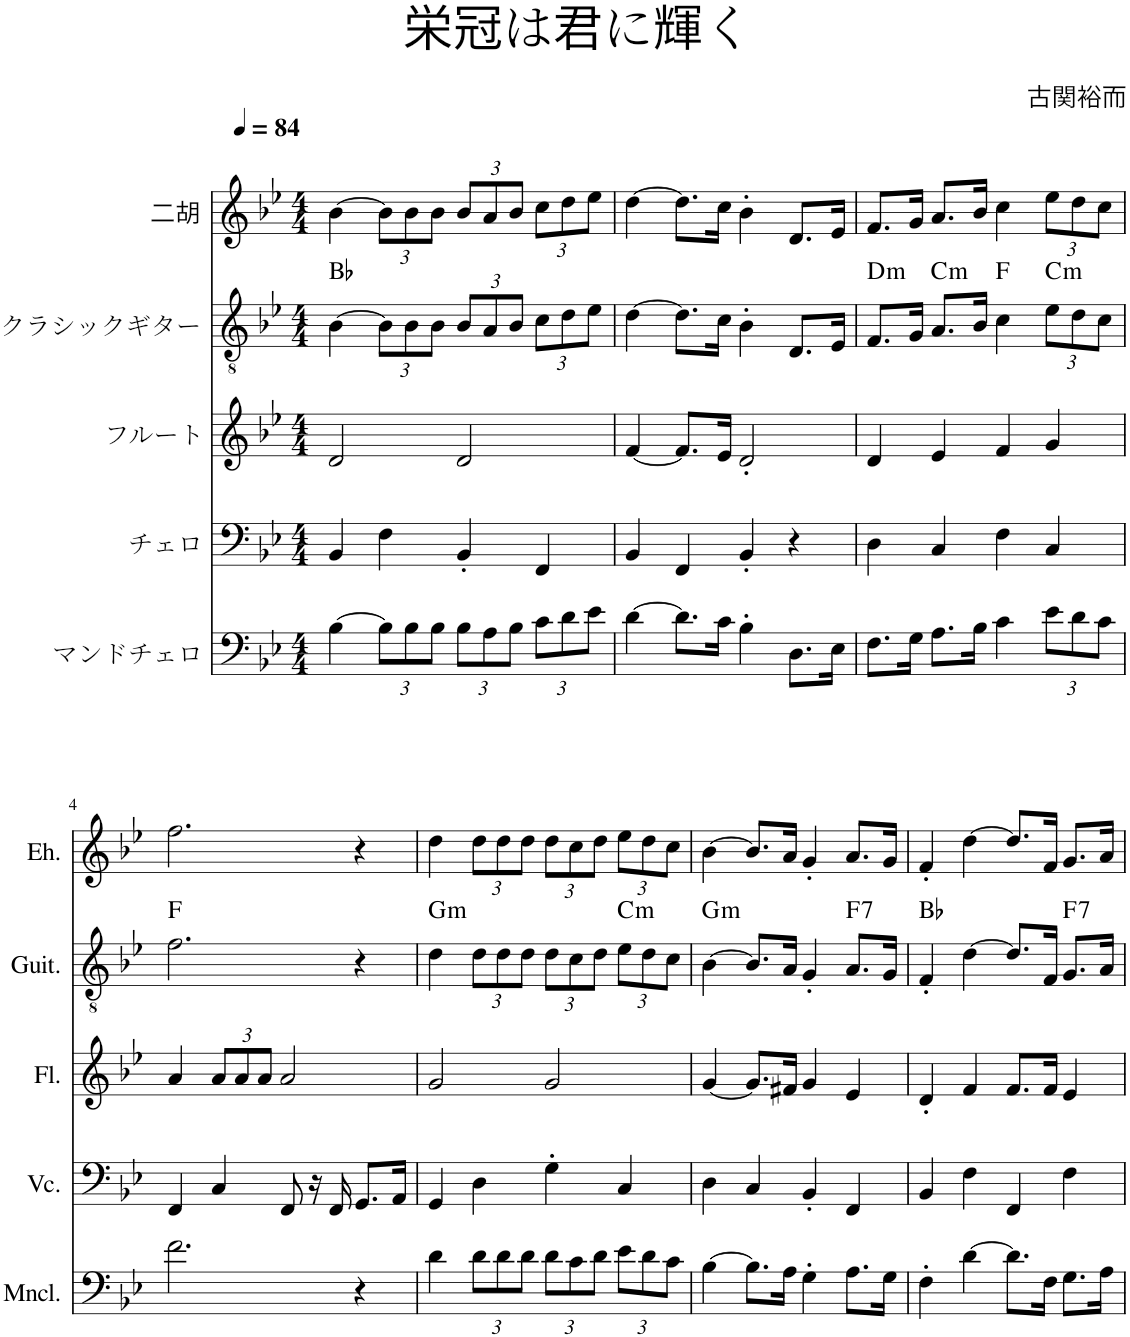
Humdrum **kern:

**kern	**kern	**kern	**kern	**harte	**kern
*part5	*part4	*part3	*part2	*part2	*part1
*staff5	*staff4	*staff3	*staff2	*	*staff1
*I"マンドチェロ	*I"チェロ	*I"フルート	*I"クラシックギター	*	*I"二胡
*clefF4	*clefF4	*clefG2	*clefGv2	*	*clefG2
*k[b-e-]	*k[b-e-]	*k[b-e-]	*k[b-e-]	*	*k[b-e-]
*M4/4	*M4/4	*M4/4	*M4/4	*	*M4/4
*MM84	*MM84	*MM84	*MM84	*	*MM84
=1	=1	=1	=1	=1	=1
[4B-\	4BB-/	2d/	[4B-\	Bb:maj	[4b-\
*Xbrackettup	*	*	*Xbrackettup	*	*Xbrackettup
12B-\L]	4F\	.	12B-\L]	.	12b-\L]
12B-\	.	.	12B-\	.	12b-\
12B-\J	.	.	12B-\J	.	12b-\J
12B-\L	4BB-'/	2d/	12B-/L	.	12b-/L
12A\	.	.	12A/	.	12a/
12B-\J	.	.	12B-/J	.	12b-/J
12c\L	4FF/	.	12c\L	.	12cc\L
12d\	.	.	12d\	.	12dd\
12e-\J	.	.	12e-\J	.	12ee-\J
=2	=2	=2	=2	=2	=2
[4d\	4BB-/	[4f/	[4d\	.	[4dd\
8.d\L]	4FF/	8.f/L]	8.d\L]	.	8.dd\L]
16c\Jk	.	16e-/Jk	16c\Jk	.	16cc\Jk
4B-'\	4BB-'/	2d'/	4B-'\	.	4b-'\
8.D\L	4r	.	8.D/L	.	8.d/L
16E-\Jk	.	.	16E-/Jk	.	16e-/Jk
=3	=3	=3	=3	=3	=3
!	!	!	!	!LO:H:kt=m	!
8.F\L	4D\	4d/	8.F/L	D:min	8.f/L
16G\Jk	.	.	16G/Jk	.	16g/Jk
!	!	!	!	!LO:H:kt=m	!
8.A\L	4C/	4e-/	8.A/L	C:min	8.a/L
16B-\Jk	.	.	16B-/Jk	.	16b-/Jk
4c\	4F\	4f/	4c\	F:maj	4cc\
!	!	!	!	!LO:H:kt=m	!
12e-\L	4C/	4g/	12e-\L	C:min	12ee-\L
12d\	.	.	12d\	.	12dd\
12c\J	.	.	12c\J	.	12cc\J
!!LO:LB:g=z
=4	=4	=4	=4	=4	=4
2.f\	4FF/	4a/	2.f\	F:maj	2.ff\
*	*	*Xbrackettup	*	*	*
.	4C/	12a/L	.	.	.
.	.	12a/	.	.	.
.	.	12a/J	.	.	.
.	8FF/	2a/	.	.	.
.	16r	.	.	.	.
.	16FF/	.	.	.	.
4r	8.GG/L	.	4r	.	4r
.	16AA/Jk	.	.	.	.
=5	=5	=5	=5	=5	=5
!	!	!	!	!LO:H:kt=m	!
4d\	4GG/	2g/	4d\	G:min	4dd\
12d\L	4D\	.	12d\L	.	12dd\L
12d\	.	.	12d\	.	12dd\
12d\J	.	.	12d\J	.	12dd\J
12d\L	4G'\	2g/	12d\L	.	12dd\L
12c\	.	.	12c\	.	12cc\
12d\J	.	.	12d\J	.	12dd\J
!	!	!	!	!LO:H:kt=m	!
12e-\L	4C/	.	12e-\L	C:min	12ee-\L
12d\	.	.	12d\	.	12dd\
12c\J	.	.	12c\J	.	12cc\J
=6	=6	=6	=6	=6	=6
!	!	!	!	!LO:H:kt=m	!
[4B-\	4D\	[4g/	[4B-\	G:min	[4b-\
8.B-\L]	4C/	8.g/L]	8.B-/L]	.	8.b-/L]
16A\Jk	.	16f#X/Jk	16A/Jk	.	16a/Jk
4G'\	4BB-'/	4g/	4G'/	.	4g'/
!	!	!	!	!LO:H:kt=7	!
8.A\L	4FF/	4e-/	8.A/L	F:7	8.a/L
16G\Jk	.	.	16G/Jk	.	16g/Jk
=7	=7	=7	=7	=7	=7
4F'\	4BB-/	4d'/	4F'/	Bb:maj	4f'/
[4d\	4F\	4f/	[4d\	.	[4dd\
8.d\L]	4FF/	8.f/L	8.d/L]	.	8.dd/L]
16F\Jk	.	16f/Jk	16F/Jk	.	16f/Jk
!	!	!	!	!LO:H:kt=7	!
8.G\L	4F\	4e-/	8.G/L	F:7	8.g/L
16A\Jk	.	.	16A/Jk	.	16a/Jk
=	=	=	=	=	=
*-	*-	*-	*-	*-	*-
